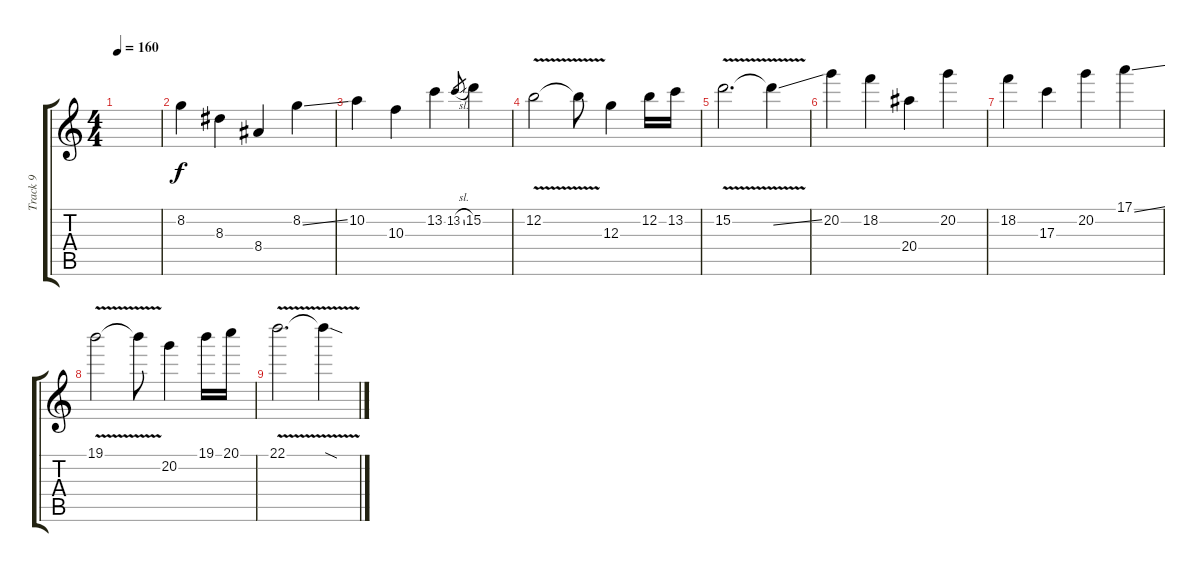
\track ("Track 9" "Track 9") {instrument distortionguitar}
\staff {score tabs}
\tuning (E4 B3 G3 D3 A2 E2) {hide}
\ts (4 4)
\tempo 160
\clef g2
\ks c
|
8.2.4 8.3.4 8.4.4 8.2{ss}.4 |
10.2.4 10.3.4 13.2.4 13.2{sl}.8{gr} 15.2.4 |
12.2{v}.2 12.2{t}.8 12.3.4 12.2.16 13.2.16 |
15.2{v}.2{d} 15.2{ss t}.4 |
20.2.4 18.2.4 20.4.4 20.2.4 |
18.2.4 17.3.4 20.2.4 17.1{ss}.4 |
19.1{v}.2 19.1{t}.8 20.2.4 19.1.16 20.1.16 |
22.1{v}.2{d} 22.1{sod t}.4
